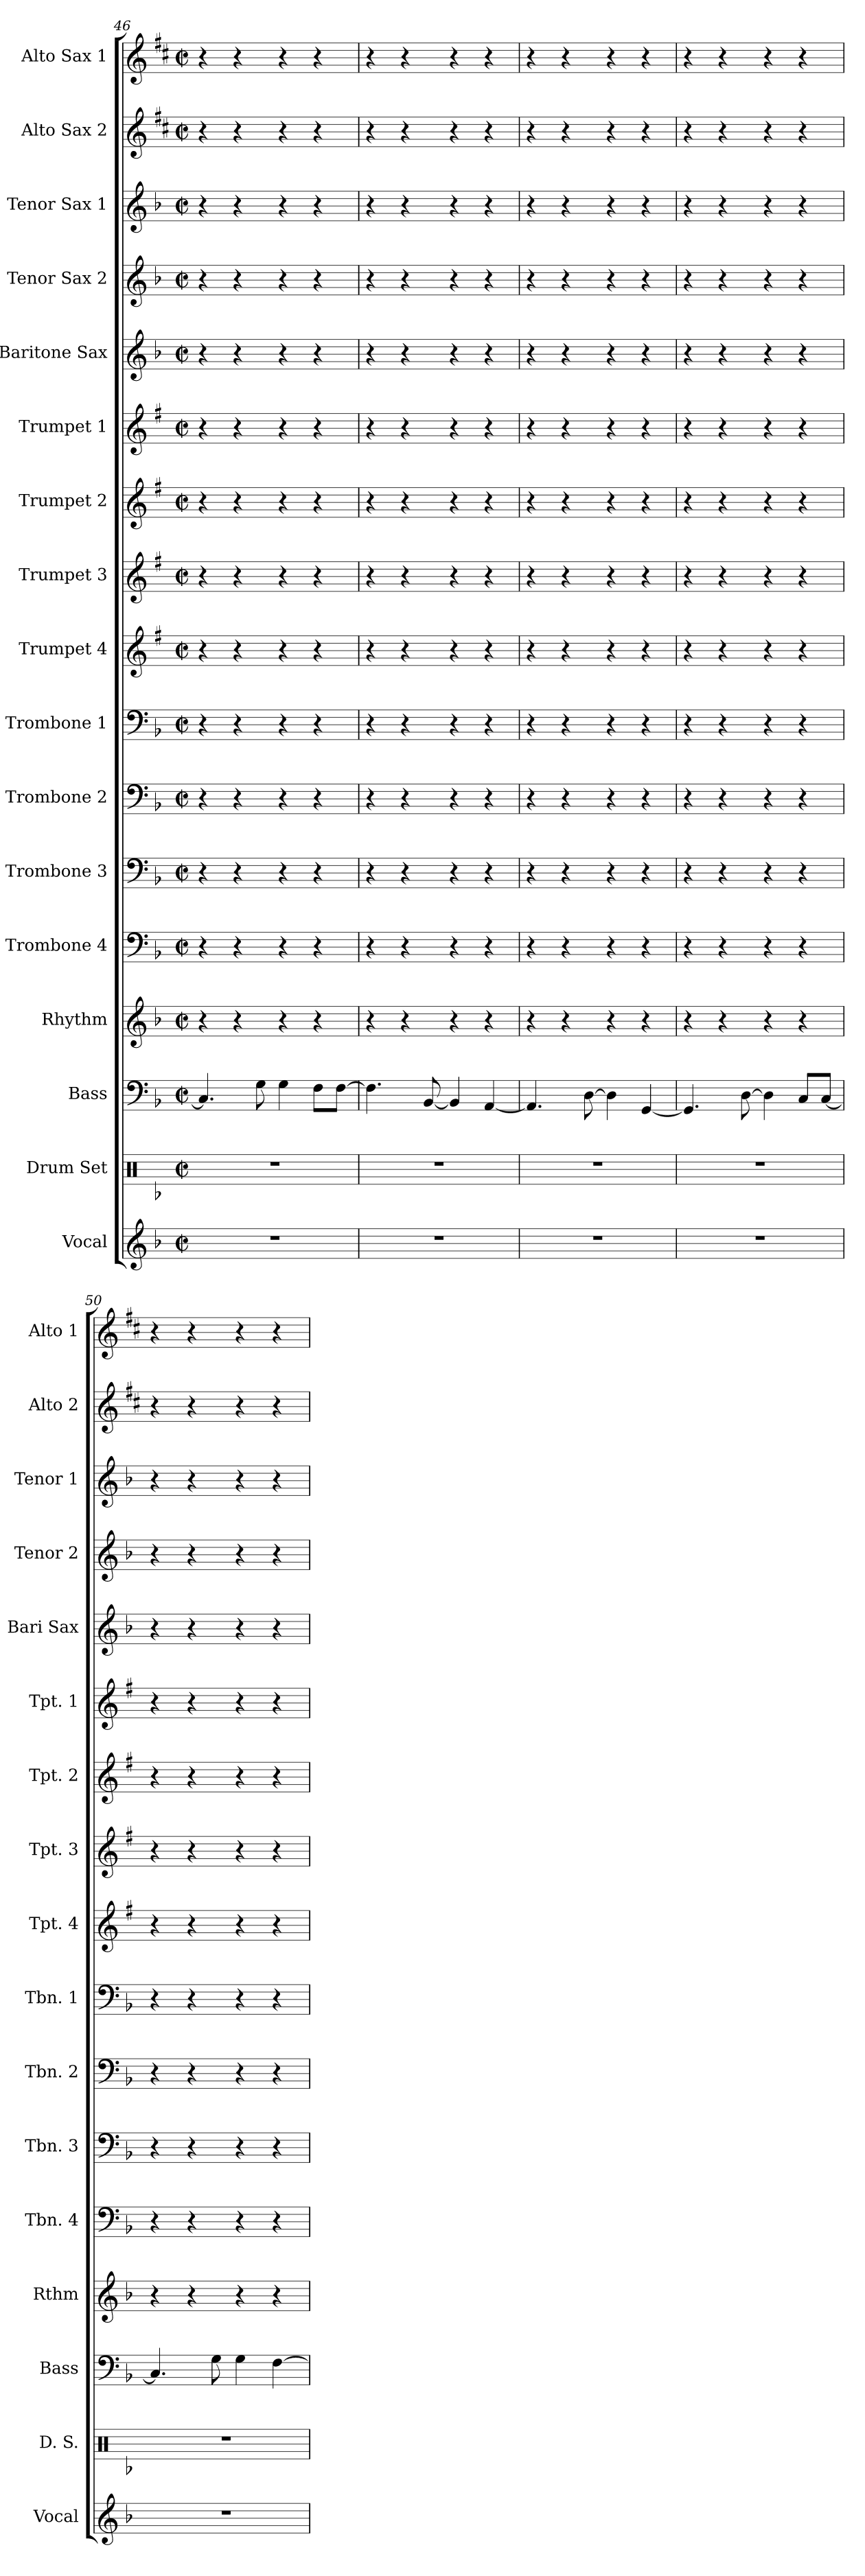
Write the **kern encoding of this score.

**kern	**kern	**kern	**kern	**kern	**kern	**kern	**kern	**kern	**kern	**kern	**kern	**kern	**kern	**kern	**kern	**kern
*part17	*part16	*part15	*part14	*part13	*part12	*part11	*part10	*part9	*part8	*part7	*part6	*part5	*part4	*part3	*part2	*part1
*staff17	*staff16	*staff15	*staff14	*staff13	*staff12	*staff11	*staff10	*staff9	*staff8	*staff7	*staff6	*staff5	*staff4	*staff3	*staff2	*staff1
*I"Vocal	*I"Drum Set	*I"Bass	*I"Rhythm	*I"Trombone 4	*I"Trombone 3	*I"Trombone 2	*I"Trombone 1	*I"Trumpet 4	*I"Trumpet 3	*I"Trumpet 2	*I"Trumpet 1	*I"Baritone Sax	*I"Tenor Sax 2	*I"Tenor Sax 1	*I"Alto Sax 2	*I"Alto Sax 1
*I'Vocal	*I'D. S.	*I'Bass	*I'Rthm	*I'Tbn. 4	*I'Tbn. 3	*I'Tbn. 2	*I'Tbn. 1	*I'Tpt. 4	*I'Tpt. 3	*I'Tpt. 2	*I'Tpt. 1	*I'Bari Sax	*I'Tenor 2	*I'Tenor 1	*I'Alto 2	*I'Alto 1
*clefG2	*clefX	*clefF4	*clefG2	*clefF4	*clefF4	*clefF4	*clefF4	*clefG2	*clefG2	*clefG2	*clefG2	*clefG2	*clefG2	*clefG2	*clefG2	*clefG2
*	*	*ITrd7c12	*	*	*	*	*	*ITrd1c2	*ITrd1c2	*ITrd1c2	*ITrd1c2	*ITrd12c21	*ITrd8c14	*ITrd8c14	*ITrd5c9	*ITrd5c9
*k[b-]	*k[b-]	*k[b-]	*k[b-]	*k[b-]	*k[b-]	*k[b-]	*k[b-]	*k[b-]	*k[b-]	*k[b-]	*k[b-]	*k[b-]	*k[b-]	*k[b-]	*k[b-]	*k[b-]
*F:	*F:	*F:	*F:	*F:	*F:	*F:	*F:	*F:	*F:	*F:	*F:	*F:	*F:	*F:	*F:	*F:
*M2/2	*M2/2	*M2/2	*M2/2	*M2/2	*M2/2	*M2/2	*M2/2	*M2/2	*M2/2	*M2/2	*M2/2	*M2/2	*M2/2	*M2/2	*M2/2	*M2/2
*met(c|)	*met(c|)	*met(c|)	*met(c|)	*met(c|)	*met(c|)	*met(c|)	*met(c|)	*met(c|)	*met(c|)	*met(c|)	*met(c|)	*met(c|)	*met(c|)	*met(c|)	*met(c|)	*met(c|)
=46	=46	=46	=46	=46	=46	=46	=46	=46	=46	=46	=46	=46	=46	=46	=46	=46
1r	1r	4.CC/]	4r	4r	4r	4r	4r	4r	4r	4r	4r	4r	4r	4r	4r	4r
.	.	.	4r	4r	4r	4r	4r	4r	4r	4r	4r	4r	4r	4r	4r	4r
.	.	8GG\	.	.	.	.	.	.	.	.	.	.	.	.	.	.
.	.	4GG\	4r	4r	4r	4r	4r	4r	4r	4r	4r	4r	4r	4r	4r	4r
.	.	8FF\L	4r	4r	4r	4r	4r	4r	4r	4r	4r	4r	4r	4r	4r	4r
.	.	[8FF\J	.	.	.	.	.	.	.	.	.	.	.	.	.	.
=47	=47	=47	=47	=47	=47	=47	=47	=47	=47	=47	=47	=47	=47	=47	=47	=47
1r	1r	4.FF\]	4r	4r	4r	4r	4r	4r	4r	4r	4r	4r	4r	4r	4r	4r
.	.	.	4r	4r	4r	4r	4r	4r	4r	4r	4r	4r	4r	4r	4r	4r
.	.	[8BBB-/	.	.	.	.	.	.	.	.	.	.	.	.	.	.
.	.	4BBB-/]	4r	4r	4r	4r	4r	4r	4r	4r	4r	4r	4r	4r	4r	4r
.	.	[4AAA/	4r	4r	4r	4r	4r	4r	4r	4r	4r	4r	4r	4r	4r	4r
=48	=48	=48	=48	=48	=48	=48	=48	=48	=48	=48	=48	=48	=48	=48	=48	=48
1r	1r	4.AAA/]	4r	4r	4r	4r	4r	4r	4r	4r	4r	4r	4r	4r	4r	4r
.	.	.	4r	4r	4r	4r	4r	4r	4r	4r	4r	4r	4r	4r	4r	4r
.	.	[8DD\	.	.	.	.	.	.	.	.	.	.	.	.	.	.
.	.	4DD\]	4r	4r	4r	4r	4r	4r	4r	4r	4r	4r	4r	4r	4r	4r
.	.	[4GGG/	4r	4r	4r	4r	4r	4r	4r	4r	4r	4r	4r	4r	4r	4r
!!LO:PB:g=z
=49	=49	=49	=49	=49	=49	=49	=49	=49	=49	=49	=49	=49	=49	=49	=49	=49
1r	1r	4.GGG/]	4r	4r	4r	4r	4r	4r	4r	4r	4r	4r	4r	4r	4r	4r
.	.	.	4r	4r	4r	4r	4r	4r	4r	4r	4r	4r	4r	4r	4r	4r
.	.	[8DD\	.	.	.	.	.	.	.	.	.	.	.	.	.	.
.	.	4DD\]	4r	4r	4r	4r	4r	4r	4r	4r	4r	4r	4r	4r	4r	4r
.	.	8CC/L	4r	4r	4r	4r	4r	4r	4r	4r	4r	4r	4r	4r	4r	4r
.	.	[8CC/J	.	.	.	.	.	.	.	.	.	.	.	.	.	.
=50	=50	=50	=50	=50	=50	=50	=50	=50	=50	=50	=50	=50	=50	=50	=50	=50
1r	1r	4.CC/]	4r	4r	4r	4r	4r	4r	4r	4r	4r	4r	4r	4r	4r	4r
.	.	.	4r	4r	4r	4r	4r	4r	4r	4r	4r	4r	4r	4r	4r	4r
.	.	8GG\	.	.	.	.	.	.	.	.	.	.	.	.	.	.
.	.	4GG\	4r	4r	4r	4r	4r	4r	4r	4r	4r	4r	4r	4r	4r	4r
.	.	[4FF\	4r	4r	4r	4r	4r	4r	4r	4r	4r	4r	4r	4r	4r	4r
=	=	=	=	=	=	=	=	=	=	=	=	=	=	=	=	=
*-	*-	*-	*-	*-	*-	*-	*-	*-	*-	*-	*-	*-	*-	*-	*-	*-
